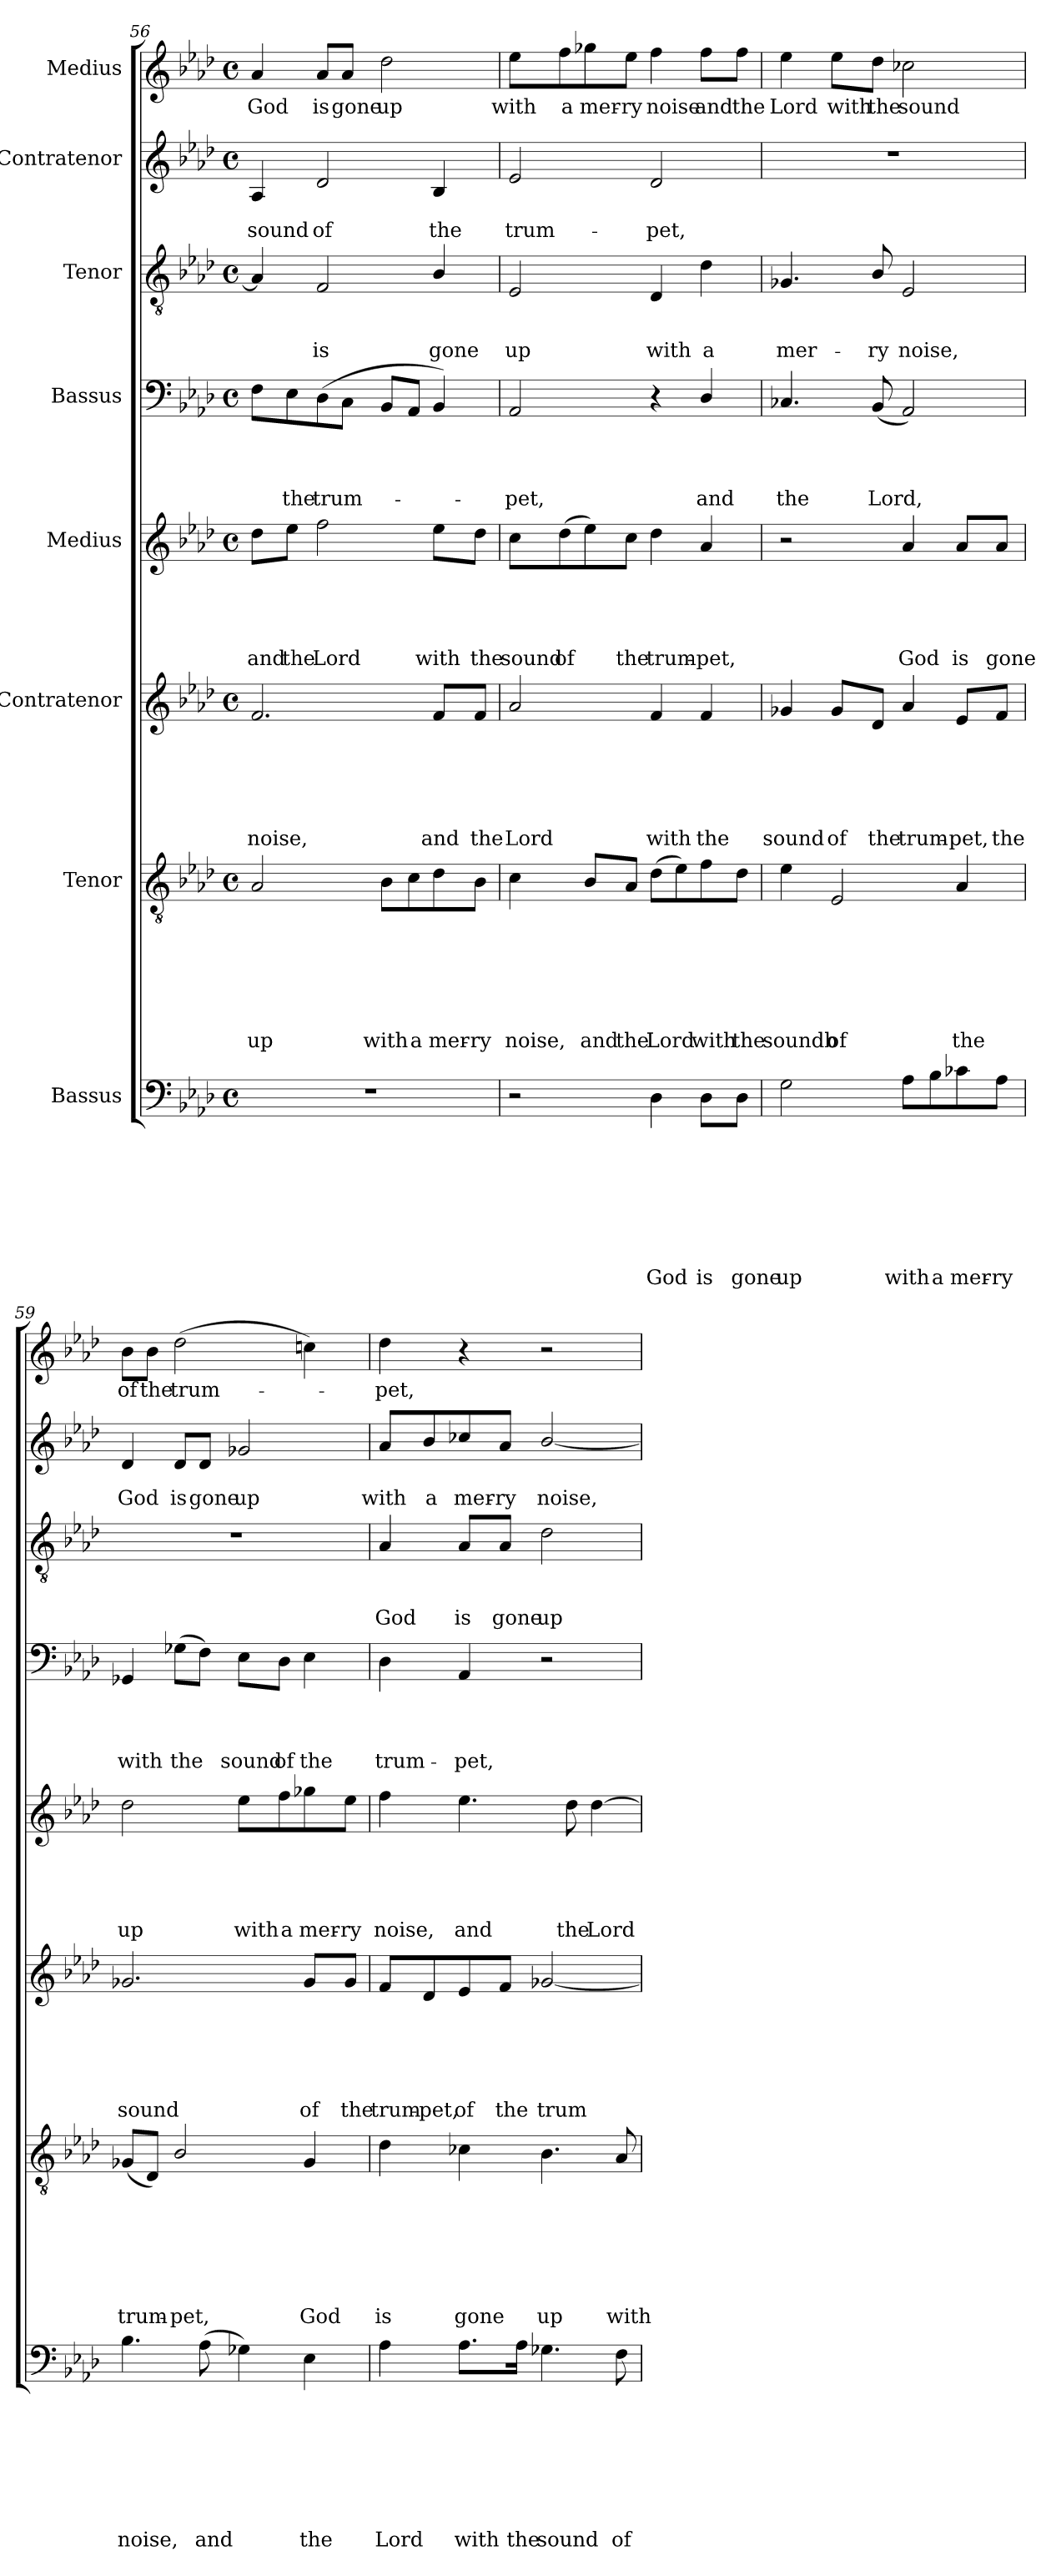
**kern	**text	**text	**text	**text	**text	**text	**text	**text	**kern	**text	**text	**text	**text	**text	**text	**text	**kern	**text	**text	**text	**text	**text	**text	**kern	**text	**text	**text	**text	**text	**kern	**text	**text	**text	**text	**kern	**text	**text	**text	**kern	**text	**text	**kern	**text
*part8	*part8	*part8	*part8	*part8	*part8	*part8	*part8	*part8	*part7	*part7	*part7	*part7	*part7	*part7	*part7	*part7	*part6	*part6	*part6	*part6	*part6	*part6	*part6	*part5	*part5	*part5	*part5	*part5	*part5	*part4	*part4	*part4	*part4	*part4	*part3	*part3	*part3	*part3	*part2	*part2	*part2	*part1	*part1
*staff8	*staff8	*staff8	*staff8	*staff8	*staff8	*staff8	*staff8	*staff8	*staff7	*staff7	*staff7	*staff7	*staff7	*staff7	*staff7	*staff7	*staff6	*staff6	*staff6	*staff6	*staff6	*staff6	*staff6	*staff5	*staff5	*staff5	*staff5	*staff5	*staff5	*staff4	*staff4	*staff4	*staff4	*staff4	*staff3	*staff3	*staff3	*staff3	*staff2	*staff2	*staff2	*staff1	*staff1
*I"Bassus	*	*	*	*	*	*	*	*	*I"Tenor	*	*	*	*	*	*	*	*I"Contratenor	*	*	*	*	*	*	*I"Medius	*	*	*	*	*	*I"Bassus	*	*	*	*	*I"Tenor	*	*	*	*I"Contratenor	*	*	*I"Medius	*
*clefF4	*	*	*	*	*	*	*	*	*clefGv2	*	*	*	*	*	*	*	*clefG2	*	*	*	*	*	*	*clefG2	*	*	*	*	*	*clefF4	*	*	*	*	*clefGv2	*	*	*	*clefG2	*	*	*clefG2	*
*k[b-e-a-d-]	*	*	*	*	*	*	*	*	*k[b-e-a-d-]	*	*	*	*	*	*	*	*k[b-e-a-d-]	*	*	*	*	*	*	*k[b-e-a-d-]	*	*	*	*	*	*k[b-e-a-d-]	*	*	*	*	*k[b-e-a-d-]	*	*	*	*k[b-e-a-d-]	*	*	*k[b-e-a-d-]	*
*A-:	*	*	*	*	*	*	*	*	*A-:	*	*	*	*	*	*	*	*A-:	*	*	*	*	*	*	*A-:	*	*	*	*	*	*A-:	*	*	*	*	*A-:	*	*	*	*A-:	*	*	*A-:	*
*M4/4	*	*	*	*	*	*	*	*	*M4/4	*	*	*	*	*	*	*	*M4/4	*	*	*	*	*	*	*M4/4	*	*	*	*	*	*M4/4	*	*	*	*	*M4/4	*	*	*	*M4/4	*	*	*M4/4	*
*met(c)	*	*	*	*	*	*	*	*	*met(c)	*	*	*	*	*	*	*	*met(c)	*	*	*	*	*	*	*met(c)	*	*	*	*	*	*met(c)	*	*	*	*	*met(c)	*	*	*	*met(c)	*	*	*met(c)	*
=56	=56	=56	=56	=56	=56	=56	=56	=56	=56	=56	=56	=56	=56	=56	=56	=56	=56	=56	=56	=56	=56	=56	=56	=56	=56	=56	=56	=56	=56	=56	=56	=56	=56	=56	=56	=56	=56	=56	=56	=56	=56	=56	=56
!	!	!	!	!	!	!	!	!	!	!	!	!	!	!	!	!LO:LY:b	!	!	!	!	!	!	!LO:LY:b	!	!	!	!	!	!LO:LY:b	!	!	!	!	!	!	!	!	!	!	!	!LO:LY:b	!	!LO:LY:b
1r	.	.	.	.	.	.	.	.	2A-/	.	.	.	.	.	.	up	2.f/	.	.	.	.	.	noise,	8dd-\L	.	.	.	.	and	8F\L	.	.	.	.	4A-/]	.	.	.	4A-/	.	sound	4a-/	God
!	!	!	!	!	!	!	!	!	!	!	!	!	!	!	!	!	!	!	!	!	!	!	!	!	!	!	!	!	!LO:LY:b	!	!	!	!	!LO:LY:b	!	!	!	!	!	!	!	!	!
.	.	.	.	.	.	.	.	.	.	.	.	.	.	.	.	.	.	.	.	.	.	.	.	8ee-\J	.	.	.	.	the	8E-\	.	.	.	the	.	.	.	.	.	.	.	.	.
!	!	!	!	!	!	!	!	!	!	!	!	!	!	!	!	!	!	!	!	!	!	!	!	!	!	!	!	!	!LO:LY:b	!	!	!	!	!LO:LY:b	!	!	!	!LO:LY:b	!	!	!LO:LY:b	!	!LO:LY:b
.	.	.	.	.	.	.	.	.	.	.	.	.	.	.	.	.	.	.	.	.	.	.	.	2ff\	.	.	.	.	Lord	(>8D-\	.	.	.	trum-	2F/	.	.	is	2d-/	.	of	8a-/L	is
!	!	!	!	!	!	!	!	!	!	!	!	!	!	!	!	!	!	!	!	!	!	!	!	!	!	!	!	!	!	!	!	!	!	!	!	!	!	!	!	!	!	!	!LO:LY:b
.	.	.	.	.	.	.	.	.	.	.	.	.	.	.	.	.	.	.	.	.	.	.	.	.	.	.	.	.	.	8C\J	.	.	.	.	.	.	.	.	.	.	.	8a-/J	gone
!	!	!	!	!	!	!	!	!	!	!	!	!	!	!	!	!LO:LY:b	!	!	!	!	!	!	!	!	!	!	!	!	!	!	!	!	!	!	!	!	!	!	!	!	!	!	!LO:LY:b
.	.	.	.	.	.	.	.	.	8B-\L	.	.	.	.	.	.	with	.	.	.	.	.	.	.	.	.	.	.	.	.	8BB-/L	.	.	.	.	.	.	.	.	.	.	.	2dd-\	up
!	!	!	!	!	!	!	!	!	!	!	!	!	!	!	!	!LO:LY:b	!	!	!	!	!	!	!	!	!	!	!	!	!	!	!	!	!	!	!	!	!	!	!	!	!	!	!
.	.	.	.	.	.	.	.	.	8c\	.	.	.	.	.	.	a	.	.	.	.	.	.	.	.	.	.	.	.	.	8AA-/J	.	.	.	.	.	.	.	.	.	.	.	.	.
!	!	!	!	!	!	!	!	!	!	!	!	!	!	!	!	!LO:LY:b	!	!	!	!	!	!	!LO:LY:b	!	!	!	!	!	!LO:LY:b	!	!	!	!	!	!	!	!	!LO:LY:b	!	!	!LO:LY:b	!	!
.	.	.	.	.	.	.	.	.	8d-\	.	.	.	.	.	.	mer-	8f/L	.	.	.	.	.	and	8ee-\L	.	.	.	.	with	4BB-/)	.	.	.	.	4B-/	.	.	gone	4B-/	.	the	.	.
!	!	!	!	!	!	!	!	!	!	!	!	!	!	!	!	!LO:LY:b	!	!	!	!	!	!	!LO:LY:b	!	!	!	!	!	!LO:LY:b	!	!	!	!	!	!	!	!	!	!	!	!	!	!
.	.	.	.	.	.	.	.	.	8B-\J	.	.	.	.	.	.	-ry	8f/J	.	.	.	.	.	the	8dd-\J	.	.	.	.	the	.	.	.	.	.	.	.	.	.	.	.	.	.	.
=57	=57	=57	=57	=57	=57	=57	=57	=57	=57	=57	=57	=57	=57	=57	=57	=57	=57	=57	=57	=57	=57	=57	=57	=57	=57	=57	=57	=57	=57	=57	=57	=57	=57	=57	=57	=57	=57	=57	=57	=57	=57	=57	=57
!	!	!	!	!	!	!	!	!	!	!	!	!	!	!	!	!LO:LY:b	!	!	!	!	!	!	!LO:LY:b	!	!	!	!	!	!LO:LY:b	!	!	!	!	!LO:LY:b	!	!	!	!LO:LY:b	!	!	!LO:LY:b	!	!LO:LY:b
2r	.	.	.	.	.	.	.	.	4c\	.	.	.	.	.	.	noise,	2a-/	.	.	.	.	.	Lord	8cc\L	.	.	.	.	sound	2AA-/	.	.	.	-pet,	2E-/	.	.	up	2e-/	.	trum-	8ee-\L	with
!	!	!	!	!	!	!	!	!	!	!	!	!	!	!	!	!	!	!	!	!	!	!	!	!	!	!	!	!	!LO:LY:b	!	!	!	!	!	!	!	!	!	!	!	!	!	!LO:LY:b
.	.	.	.	.	.	.	.	.	.	.	.	.	.	.	.	.	.	.	.	.	.	.	.	(>8dd-\	.	.	.	.	of	.	.	.	.	.	.	.	.	.	.	.	.	8ff\	a
!	!	!	!	!	!	!	!	!	!	!	!	!	!	!	!	!LO:LY:b	!	!	!	!	!	!	!	!	!	!	!	!	!	!	!	!	!	!	!	!	!	!	!	!	!	!	!LO:LY:b
.	.	.	.	.	.	.	.	.	8B-/L	.	.	.	.	.	.	and	.	.	.	.	.	.	.	8ee-\)	.	.	.	.	.	.	.	.	.	.	.	.	.	.	.	.	.	8gg-X\	mer-
!	!	!	!	!	!	!	!	!	!	!	!	!	!	!	!	!LO:LY:b	!	!	!	!	!	!	!	!	!	!	!	!	!LO:LY:b	!	!	!	!	!	!	!	!	!	!	!	!	!	!LO:LY:b
.	.	.	.	.	.	.	.	.	8A-/J	.	.	.	.	.	.	the	.	.	.	.	.	.	.	8cc\J	.	.	.	.	the	.	.	.	.	.	.	.	.	.	.	.	.	8ee-\J	-ry
!	!	!	!	!	!	!	!	!LO:LY:b	!	!	!	!	!	!	!	!LO:LY:b	!	!	!	!	!	!	!LO:LY:b	!	!	!	!	!	!LO:LY:b	!	!	!	!	!	!	!	!	!LO:LY:b	!	!	!LO:LY:b	!	!LO:LY:b
4D-\	.	.	.	.	.	.	.	God	(>8d-\L	.	.	.	.	.	.	Lord	4f/	.	.	.	.	.	with	4dd-\	.	.	.	.	trum-	4r	.	.	.	.	4D-/	.	.	with	2d-/	.	-pet,	4ff\	noise
.	.	.	.	.	.	.	.	.	8e-\)	.	.	.	.	.	.	.	.	.	.	.	.	.	.	.	.	.	.	.	.	.	.	.	.	.	.	.	.	.	.	.	.	.	.
!	!	!	!	!	!	!	!	!LO:LY:b	!	!	!	!	!	!	!	!LO:LY:b	!	!	!	!	!	!	!LO:LY:b	!	!	!	!	!	!LO:LY:b	!	!	!	!	!LO:LY:b	!	!	!	!LO:LY:b	!	!	!	!	!LO:LY:b
8D-\L	.	.	.	.	.	.	.	is	8f\	.	.	.	.	.	.	with	4f/	.	.	.	.	.	the	4a-/	.	.	.	.	-pet,	4D-/	.	.	.	and	4d-\	.	.	a	.	.	.	8ff\L	and
!	!	!	!	!	!	!	!	!LO:LY:b	!	!	!	!	!	!	!	!LO:LY:b	!	!	!	!	!	!	!	!	!	!	!	!	!	!	!	!	!	!	!	!	!	!	!	!	!	!	!LO:LY:b
8D-\J	.	.	.	.	.	.	.	gone	8d-\J	.	.	.	.	.	.	the	.	.	.	.	.	.	.	.	.	.	.	.	.	.	.	.	.	.	.	.	.	.	.	.	.	8ff\J	the
!!LO:PB:g=z
=58	=58	=58	=58	=58	=58	=58	=58	=58	=58	=58	=58	=58	=58	=58	=58	=58	=58	=58	=58	=58	=58	=58	=58	=58	=58	=58	=58	=58	=58	=58	=58	=58	=58	=58	=58	=58	=58	=58	=58	=58	=58	=58	=58
!	!	!	!	!	!	!	!	!LO:LY:b	!	!	!	!	!	!	!	!LO:LY:b:rj	!	!	!	!	!	!	!LO:LY:b	!	!	!	!	!	!	!	!	!	!	!LO:LY:b	!	!	!	!LO:LY:b	!	!	!	!	!LO:LY:b
2G\	.	.	.	.	.	.	.	up	4e-\	.	.	.	.	.	.	soundb	4g-X/	.	.	.	.	.	sound	2r	.	.	.	.	.	4.C-X/	.	.	.	the	4.G-X/	.	.	mer-	1r	.	.	4ee-\	Lord
!	!	!	!	!	!	!	!	!	!	!	!	!	!	!	!	!LO:LY:b	!	!	!	!	!	!	!LO:LY:b	!	!	!	!	!	!	!	!	!	!	!	!	!	!	!	!	!	!	!	!LO:LY:b
.	.	.	.	.	.	.	.	.	2E-/	.	.	.	.	.	.	of	8g-/L	.	.	.	.	.	of	.	.	.	.	.	.	.	.	.	.	.	.	.	.	.	.	.	.	8ee-\L	with
!	!	!	!	!	!	!	!	!	!	!	!	!	!	!	!	!	!	!	!	!	!	!	!LO:LY:b	!	!	!	!	!	!	!	!	!	!	!LO:LY:b	!	!	!	!LO:LY:b	!	!	!	!	!LO:LY:b
.	.	.	.	.	.	.	.	.	.	.	.	.	.	.	.	.	8d-/J	.	.	.	.	.	the	.	.	.	.	.	.	(<8BB-/	.	.	.	Lord,	8B-/	.	.	-ry	.	.	.	8dd-\J	the
!	!	!	!	!	!	!	!	!LO:LY:b	!	!	!	!	!	!	!	!	!	!	!	!	!	!	!LO:LY:b	!	!	!	!	!	!LO:LY:b	!	!	!	!	!	!	!	!	!LO:LY:b	!	!	!	!	!LO:LY:b
8A-\L	.	.	.	.	.	.	.	with	.	.	.	.	.	.	.	.	4a-/	.	.	.	.	.	trum-	4a-/	.	.	.	.	God	2AA-/)	.	.	.	.	2E-/	.	.	noise,	.	.	.	2cc-X\	sound
!	!	!	!	!	!	!	!	!LO:LY:b	!	!	!	!	!	!	!	!	!	!	!	!	!	!	!	!	!	!	!	!	!	!	!	!	!	!	!	!	!	!	!	!	!	!	!
8B-\	.	.	.	.	.	.	.	a	.	.	.	.	.	.	.	.	.	.	.	.	.	.	.	.	.	.	.	.	.	.	.	.	.	.	.	.	.	.	.	.	.	.	.
!	!	!	!	!	!	!	!	!LO:LY:b	!	!	!	!	!	!	!	!LO:LY:b	!	!	!	!	!	!	!LO:LY:b	!	!	!	!	!	!LO:LY:b	!	!	!	!	!	!	!	!	!	!	!	!	!	!
8c-X\	.	.	.	.	.	.	.	mer-	4A-/	.	.	.	.	.	.	the	8e-/L	.	.	.	.	.	-pet,	8a-/L	.	.	.	.	is	.	.	.	.	.	.	.	.	.	.	.	.	.	.
!	!	!	!	!	!	!	!	!LO:LY:b	!	!	!	!	!	!	!	!	!	!	!	!	!	!	!LO:LY:b	!	!	!	!	!	!LO:LY:b	!	!	!	!	!	!	!	!	!	!	!	!	!	!
8A-\J	.	.	.	.	.	.	.	-ry	.	.	.	.	.	.	.	.	8f/J	.	.	.	.	.	the	8a-/J	.	.	.	.	gone	.	.	.	.	.	.	.	.	.	.	.	.	.	.
=59	=59	=59	=59	=59	=59	=59	=59	=59	=59	=59	=59	=59	=59	=59	=59	=59	=59	=59	=59	=59	=59	=59	=59	=59	=59	=59	=59	=59	=59	=59	=59	=59	=59	=59	=59	=59	=59	=59	=59	=59	=59	=59	=59
!	!	!	!	!	!	!	!	!LO:LY:b	!	!	!	!	!	!	!	!LO:LY:b	!	!	!	!	!	!	!LO:LY:b	!	!	!	!	!	!LO:LY:b	!	!	!	!	!LO:LY:b	!	!	!	!	!	!	!LO:LY:b	!	!LO:LY:b
4.B-\	.	.	.	.	.	.	.	noise,	(<8G-X/L	.	.	.	.	.	.	trum-	2.g-X/	.	.	.	.	.	sound	2dd-\	.	.	.	.	up	4GG-X/	.	.	.	with	1r	.	.	.	4d-/	.	God	8b-\L	of
!	!	!	!	!	!	!	!	!	!	!	!	!	!	!	!	!	!	!	!	!	!	!	!	!	!	!	!	!	!	!	!	!	!	!	!	!	!	!	!	!	!	!	!LO:LY:b
.	.	.	.	.	.	.	.	.	8D-/J)	.	.	.	.	.	.	.	.	.	.	.	.	.	.	.	.	.	.	.	.	.	.	.	.	.	.	.	.	.	.	.	.	8b-\J	the
!	!	!	!	!	!	!	!	!	!	!	!	!	!	!	!	!LO:LY:b	!	!	!	!	!	!	!	!	!	!	!	!	!	!	!	!	!	!LO:LY:b	!	!	!	!	!	!	!LO:LY:b	!	!LO:LY:b
.	.	.	.	.	.	.	.	.	2B-/	.	.	.	.	.	.	-pet,	.	.	.	.	.	.	.	.	.	.	.	.	.	(>8G-X\L	.	.	.	the	.	.	.	.	8d-/L	.	is	(>2dd-\	trum-
!	!	!	!	!	!	!	!	!LO:LY:b	!	!	!	!	!	!	!	!	!	!	!	!	!	!	!	!	!	!	!	!	!	!	!	!	!	!	!	!	!	!	!	!	!LO:LY:b	!	!
(>8A-\	.	.	.	.	.	.	.	and	.	.	.	.	.	.	.	.	.	.	.	.	.	.	.	.	.	.	.	.	.	8F\J)	.	.	.	.	.	.	.	.	8d-/J	.	gone	.	.
!	!	!	!	!	!	!	!	!	!	!	!	!	!	!	!	!	!	!	!	!	!	!	!	!	!	!	!	!	!LO:LY:b	!	!	!	!	!LO:LY:b	!	!	!	!	!	!	!LO:LY:b	!	!
4G-X\)	.	.	.	.	.	.	.	.	.	.	.	.	.	.	.	.	.	.	.	.	.	.	.	8ee-\L	.	.	.	.	with	8E-\L	.	.	.	sound	.	.	.	.	2g-X/	.	up	.	.
!	!	!	!	!	!	!	!	!	!	!	!	!	!	!	!	!	!	!	!	!	!	!	!	!	!	!	!	!	!LO:LY:b	!	!	!	!	!LO:LY:b	!	!	!	!	!	!	!	!	!
.	.	.	.	.	.	.	.	.	.	.	.	.	.	.	.	.	.	.	.	.	.	.	.	8ff\	.	.	.	.	a	8D-\J	.	.	.	of	.	.	.	.	.	.	.	.	.
!	!	!	!	!	!	!	!	!LO:LY:b	!	!	!	!	!	!	!	!LO:LY:b	!	!	!	!	!	!	!LO:LY:b	!	!	!	!	!	!LO:LY:b	!	!	!	!	!LO:LY:b	!	!	!	!	!	!	!	!	!
4E-\	.	.	.	.	.	.	.	the	4G-/	.	.	.	.	.	.	God	8g-/L	.	.	.	.	.	of	8gg-X\	.	.	.	.	mer-	4E-\	.	.	.	the	.	.	.	.	.	.	.	4ccn\)	.
!	!	!	!	!	!	!	!	!	!	!	!	!	!	!	!	!	!	!	!	!	!	!	!LO:LY:b	!	!	!	!	!	!LO:LY:b	!	!	!	!	!	!	!	!	!	!	!	!	!	!
.	.	.	.	.	.	.	.	.	.	.	.	.	.	.	.	.	8g-/J	.	.	.	.	.	the	8ee-\J	.	.	.	.	-ry	.	.	.	.	.	.	.	.	.	.	.	.	.	.
=60	=60	=60	=60	=60	=60	=60	=60	=60	=60	=60	=60	=60	=60	=60	=60	=60	=60	=60	=60	=60	=60	=60	=60	=60	=60	=60	=60	=60	=60	=60	=60	=60	=60	=60	=60	=60	=60	=60	=60	=60	=60	=60	=60
!	!	!	!	!	!	!	!	!LO:LY:b	!	!	!	!	!	!	!	!LO:LY:b	!	!	!	!	!	!	!LO:LY:b	!	!	!	!	!	!LO:LY:b	!	!	!	!	!LO:LY:b	!	!	!	!LO:LY:b	!	!	!LO:LY:b	!	!LO:LY:b
4A-\	.	.	.	.	.	.	.	Lord	4d-\	.	.	.	.	.	.	is	8f/L	.	.	.	.	.	trum-	4ff\	.	.	.	.	noise,	4D-\	.	.	.	trum-	4A-/	.	.	God	8a-/L	.	with	4dd-\	-pet,
!	!	!	!	!	!	!	!	!	!	!	!	!	!	!	!	!	!	!	!	!	!	!	!LO:LY:b	!	!	!	!	!	!	!	!	!	!	!	!	!	!	!	!	!	!LO:LY:b	!	!
.	.	.	.	.	.	.	.	.	.	.	.	.	.	.	.	.	8d-/	.	.	.	.	.	-pet,	.	.	.	.	.	.	.	.	.	.	.	.	.	.	.	8b-/	.	a	.	.
!	!	!	!	!	!	!	!	!LO:LY:b	!	!	!	!	!	!	!	!LO:LY:b	!	!	!	!	!	!	!LO:LY:b	!	!	!	!	!	!LO:LY:b	!	!	!	!	!LO:LY:b	!	!	!	!LO:LY:b	!	!	!LO:LY:b	!	!
8.A-\L	.	.	.	.	.	.	.	with	4c-X\	.	.	.	.	.	.	gone	8e-/	.	.	.	.	.	of	4.ee-\	.	.	.	.	and	4AA-/	.	.	.	-pet,	8A-/L	.	.	is	8cc-X/	.	mer-	4r	.
!	!	!	!	!	!	!	!	!	!	!	!	!	!	!	!	!	!	!	!	!	!	!	!LO:LY:b	!	!	!	!	!	!	!	!	!	!	!	!	!	!	!LO:LY:b	!	!	!LO:LY:b	!	!
.	.	.	.	.	.	.	.	.	.	.	.	.	.	.	.	.	8f/J	.	.	.	.	.	the	.	.	.	.	.	.	.	.	.	.	.	8A-/J	.	.	gone	8a-/J	.	-ry	.	.
!	!	!	!	!	!	!	!	!LO:LY:b	!	!	!	!	!	!	!	!	!	!	!	!	!	!	!	!	!	!	!	!	!	!	!	!	!	!	!	!	!	!	!	!	!	!	!
16A-\Jk	.	.	.	.	.	.	.	the	.	.	.	.	.	.	.	.	.	.	.	.	.	.	.	.	.	.	.	.	.	.	.	.	.	.	.	.	.	.	.	.	.	.	.
!	!	!	!	!	!	!	!	!LO:LY:b	!	!	!	!	!	!	!	!LO:LY:b	!	!	!	!	!	!	!LO:LY:b	!	!	!	!	!	!	!	!	!	!	!	!	!	!	!LO:LY:b	!	!	!LO:LY:b	!	!
4.G-X\	.	.	.	.	.	.	.	sound	4.B-\	.	.	.	.	.	.	up	[<2g-X/	.	.	.	.	.	trum-	.	.	.	.	.	.	2r	.	.	.	.	2d-\	.	.	up	[<2b-/	.	noise,	2r	.
!	!	!	!	!	!	!	!	!	!	!	!	!	!	!	!	!	!	!	!	!	!	!	!	!	!	!	!	!	!LO:LY:b	!	!	!	!	!	!	!	!	!	!	!	!	!	!
.	.	.	.	.	.	.	.	.	.	.	.	.	.	.	.	.	.	.	.	.	.	.	.	8dd-\	.	.	.	.	the	.	.	.	.	.	.	.	.	.	.	.	.	.	.
!	!	!	!	!	!	!	!	!	!	!	!	!	!	!	!	!	!	!	!	!	!	!	!	!	!	!	!	!	!LO:LY:b	!	!	!	!	!	!	!	!	!	!	!	!	!	!
.	.	.	.	.	.	.	.	.	.	.	.	.	.	.	.	.	.	.	.	.	.	.	.	[<4dd-\	.	.	.	.	Lord	.	.	.	.	.	.	.	.	.	.	.	.	.	.
!	!	!	!	!	!	!	!	!LO:LY:b	!	!	!	!	!	!	!	!LO:LY:b	!	!	!	!	!	!	!	!	!	!	!	!	!	!	!	!	!	!	!	!	!	!	!	!	!	!	!
8F\	.	.	.	.	.	.	.	of	8A-/	.	.	.	.	.	.	with	.	.	.	.	.	.	.	.	.	.	.	.	.	.	.	.	.	.	.	.	.	.	.	.	.	.	.
=	=	=	=	=	=	=	=	=	=	=	=	=	=	=	=	=	=	=	=	=	=	=	=	=	=	=	=	=	=	=	=	=	=	=	=	=	=	=	=	=	=	=	=
*-	*-	*-	*-	*-	*-	*-	*-	*-	*-	*-	*-	*-	*-	*-	*-	*-	*-	*-	*-	*-	*-	*-	*-	*-	*-	*-	*-	*-	*-	*-	*-	*-	*-	*-	*-	*-	*-	*-	*-	*-	*-	*-	*-
